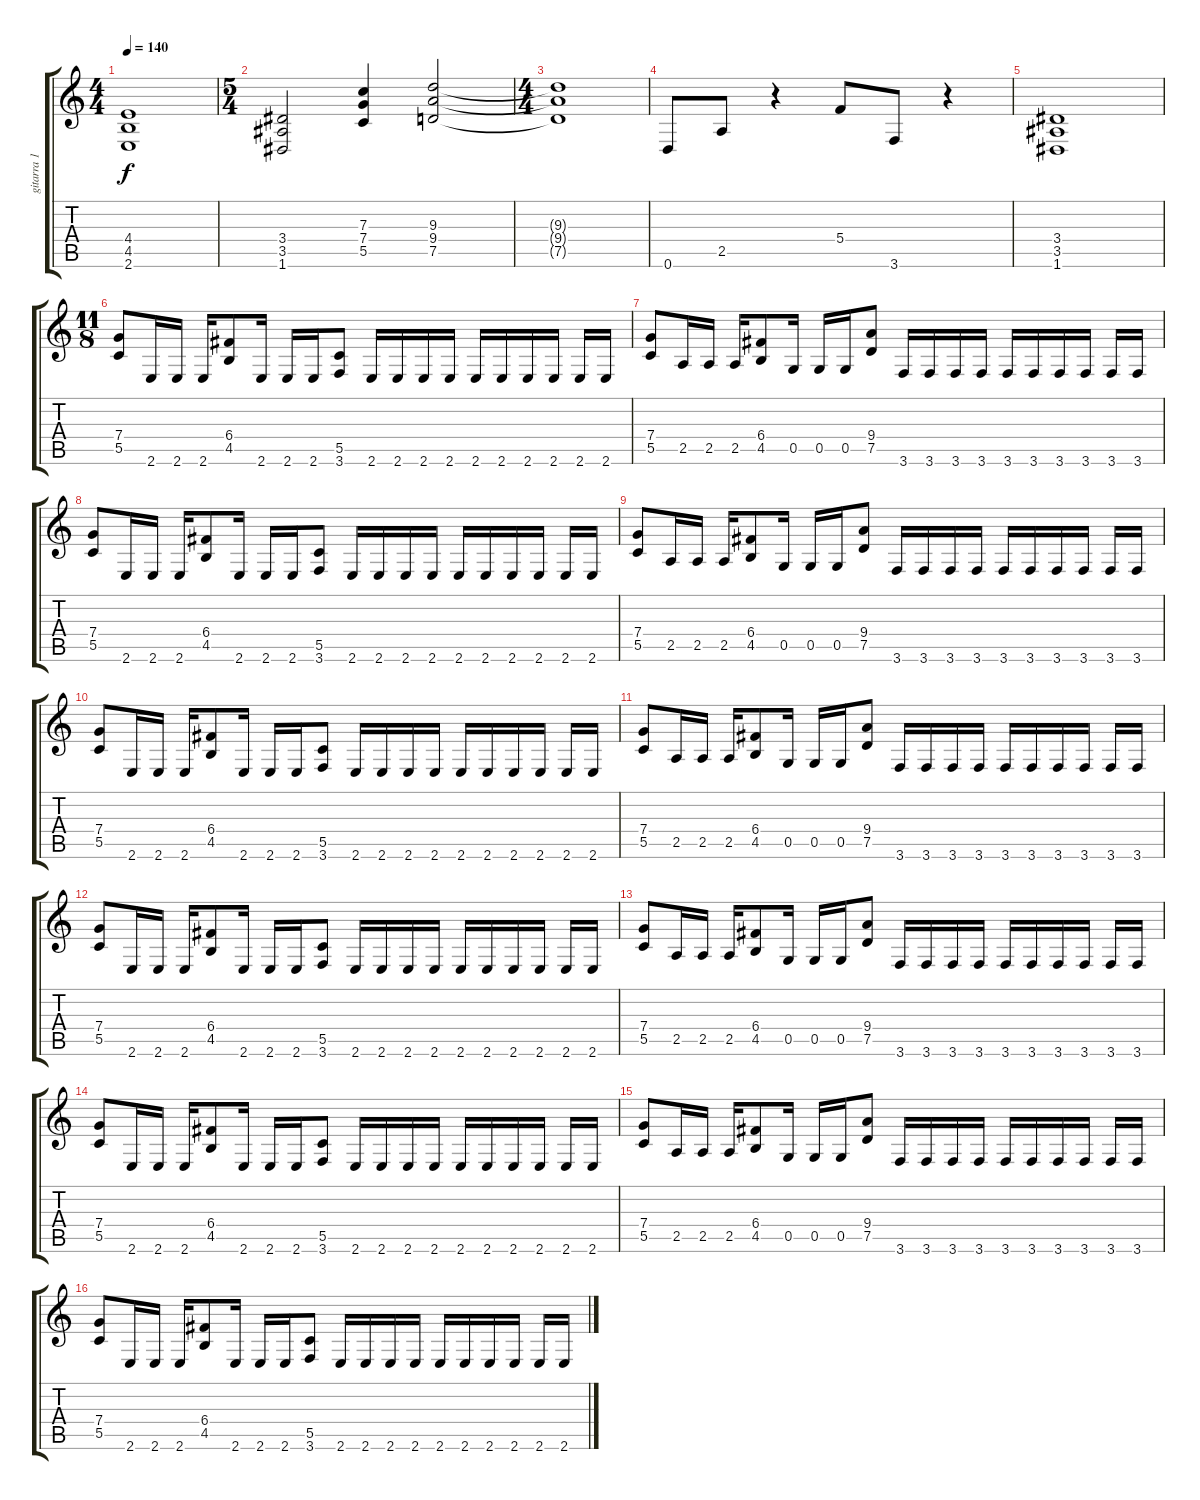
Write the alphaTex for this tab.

\track ("gitarra 1" "gitarra 1") {instrument distortionguitar}
\staff {score tabs}
\tuning (D4 A3 F3 C3 G2 D2) {hide}
\ts (4 4)
\tempo 140
\clef g2
\ks c
(4.4 4.5 2.6).1{dy f} |
\ts (5 4)
(3.4 3.5 1.6).2 (7.3 7.4 5.5).4 (9.3 9.4 7.5).2 |
\ts (4 4)
(9.3{t} 9.4{t} 7.5{t}).1 |
0.6.8 2.5.8 r.4 5.4.8 3.6.8 r.4 |
(3.4 3.5 1.6).1 |
\ts (11 8)
(7.4 5.5).8 2.6.16 2.6.16 2.6.16 (6.4 4.5).8 2.6.16 2.6.16 2.6.16 (5.5 3.6).8 2.6.16 2.6.16 2.6.16 2.6.16 2.6.16 2.6.16 2.6.16 2.6.16 2.6.16 2.6.16 |
(7.4 5.5).8 2.5.16 2.5.16 2.5.16 (6.4 4.5).8 0.5.16 0.5.16 0.5.16 (9.4 7.5).8 3.6.16 3.6.16 3.6.16 3.6.16 3.6.16 3.6.16 3.6.16 3.6.16 3.6.16 3.6.16 |
(7.4 5.5).8 2.6.16 2.6.16 2.6.16 (6.4 4.5).8 2.6.16 2.6.16 2.6.16 (5.5 3.6).8 2.6.16 2.6.16 2.6.16 2.6.16 2.6.16 2.6.16 2.6.16 2.6.16 2.6.16 2.6.16 |
(7.4 5.5).8 2.5.16 2.5.16 2.5.16 (6.4 4.5).8 0.5.16 0.5.16 0.5.16 (9.4 7.5).8 3.6.16 3.6.16 3.6.16 3.6.16 3.6.16 3.6.16 3.6.16 3.6.16 3.6.16 3.6.16 |
(7.4 5.5).8 2.6.16 2.6.16 2.6.16 (6.4 4.5).8 2.6.16 2.6.16 2.6.16 (5.5 3.6).8 2.6.16 2.6.16 2.6.16 2.6.16 2.6.16 2.6.16 2.6.16 2.6.16 2.6.16 2.6.16 |
(7.4 5.5).8 2.5.16 2.5.16 2.5.16 (6.4 4.5).8 0.5.16 0.5.16 0.5.16 (9.4 7.5).8 3.6.16 3.6.16 3.6.16 3.6.16 3.6.16 3.6.16 3.6.16 3.6.16 3.6.16 3.6.16 |
(7.4 5.5).8 2.6.16 2.6.16 2.6.16 (6.4 4.5).8 2.6.16 2.6.16 2.6.16 (5.5 3.6).8 2.6.16 2.6.16 2.6.16 2.6.16 2.6.16 2.6.16 2.6.16 2.6.16 2.6.16 2.6.16 |
(7.4 5.5).8 2.5.16 2.5.16 2.5.16 (6.4 4.5).8 0.5.16 0.5.16 0.5.16 (9.4 7.5).8 3.6.16 3.6.16 3.6.16 3.6.16 3.6.16 3.6.16 3.6.16 3.6.16 3.6.16 3.6.16 |
(7.4 5.5).8 2.6.16 2.6.16 2.6.16 (6.4 4.5).8 2.6.16 2.6.16 2.6.16 (5.5 3.6).8 2.6.16 2.6.16 2.6.16 2.6.16 2.6.16 2.6.16 2.6.16 2.6.16 2.6.16 2.6.16 |
(7.4 5.5).8 2.5.16 2.5.16 2.5.16 (6.4 4.5).8 0.5.16 0.5.16 0.5.16 (9.4 7.5).8 3.6.16 3.6.16 3.6.16 3.6.16 3.6.16 3.6.16 3.6.16 3.6.16 3.6.16 3.6.16 |
(7.4 5.5).8 2.6.16 2.6.16 2.6.16 (6.4 4.5).8 2.6.16 2.6.16 2.6.16 (5.5 3.6).8 2.6.16 2.6.16 2.6.16 2.6.16 2.6.16 2.6.16 2.6.16 2.6.16 2.6.16 2.6.16
